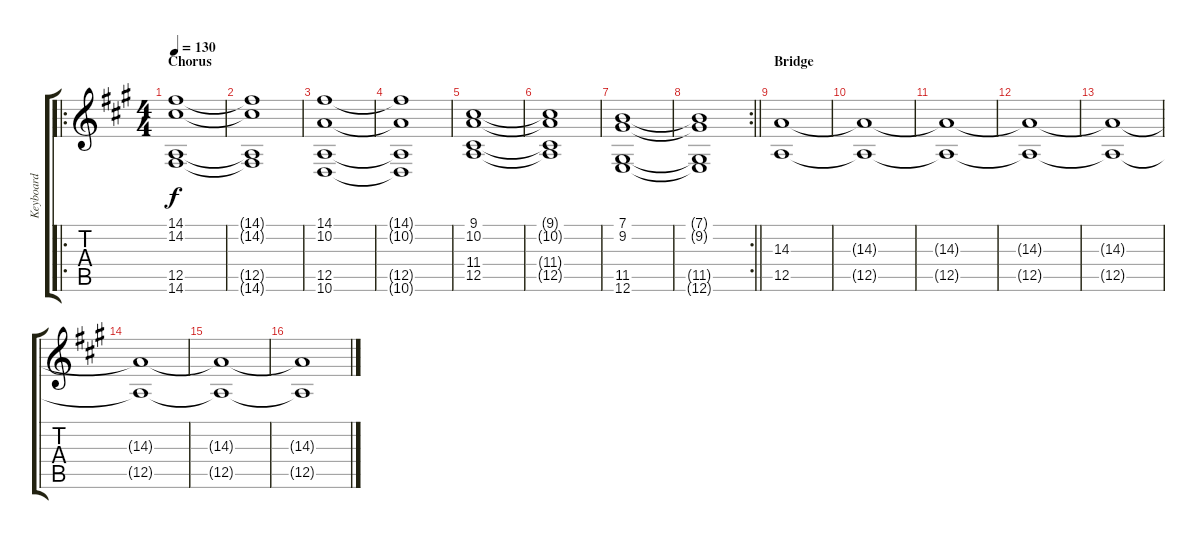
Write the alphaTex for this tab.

\track ("Keyboard" "Keyboard") {instrument stringensemble1}
\staff {score tabs}
\tuning (E4 B3 G3 D3 A2 E2) {hide}
\ro
\ts (4 4)
\section ("" "Chorus")
\tempo 130
\clef g2
\ks a
(14.1 14.2 12.5 14.6).1{dy f} |
(14.1{t} 14.2{t} 12.5{t} 14.6{t}).1 |
(14.1 10.2 12.5 10.6).1 |
(14.1{t} 10.2{t} 12.5{t} 10.6{t}).1 |
(9.1 10.2 11.4 12.5).1 |
(9.1{t} 10.2{t} 11.4{t} 12.5{t}).1 |
(7.1 9.2 11.5 12.6).1 |
\rc 2
\barLineRight lightlight
(7.1{t} 9.2{t} 11.5{t} 12.6{t}).1 |
\section ("" "Bridge")
(14.3 12.5).1 |
(14.3{t} 12.5{t}).1 |
(14.3{t} 12.5{t}).1 |
(14.3{t} 12.5{t}).1 |
(14.3{t} 12.5{t}).1 |
(14.3{t} 12.5{t}).1 |
(14.3{t} 12.5{t}).1 |
(14.3{t} 12.5{t}).1
